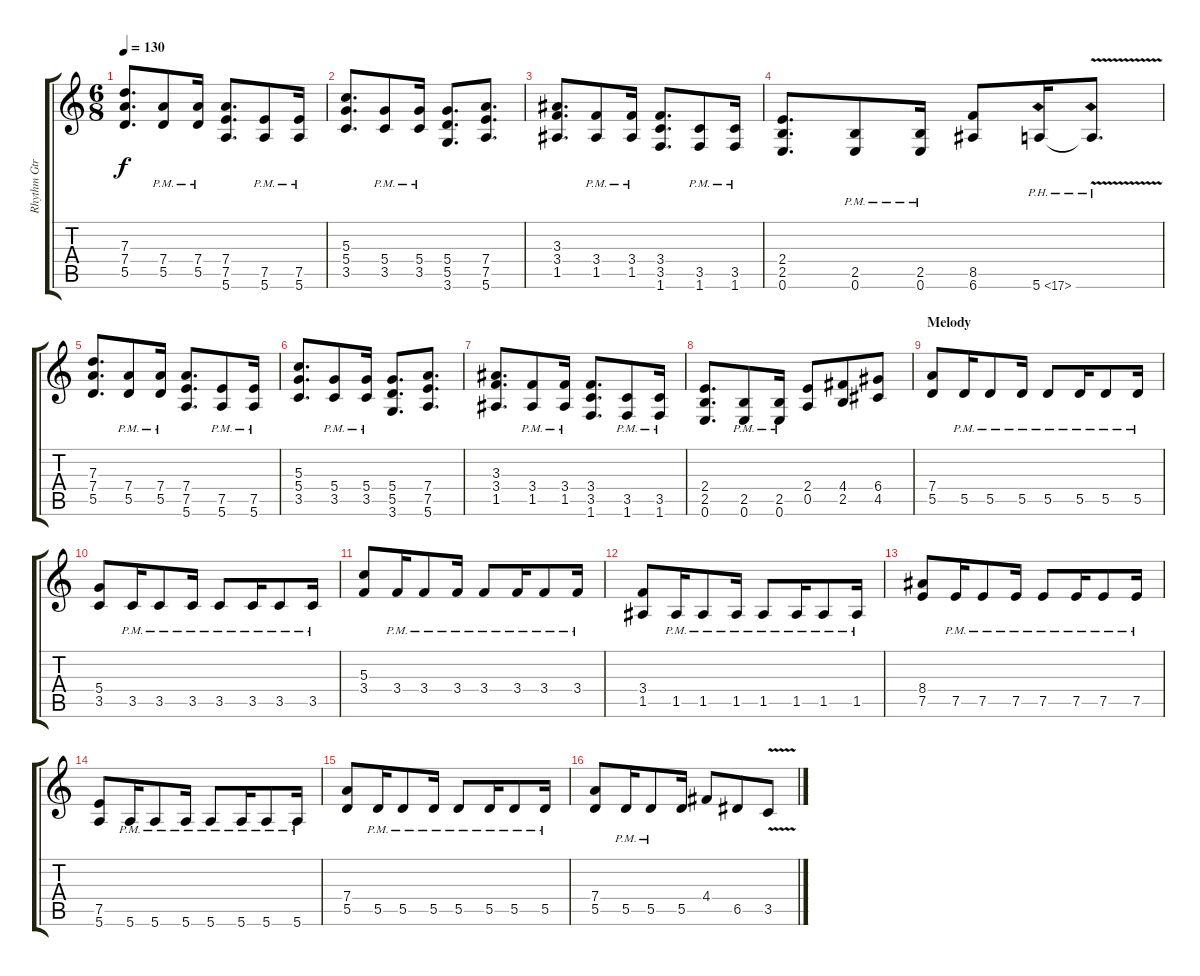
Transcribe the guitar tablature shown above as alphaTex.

\track ("Rhythm Gtr. 1" "Rhythm Gtr") {instrument overdrivenguitar}
\staff {score tabs}
\tuning (E4 B3 G3 D3 A2 E2) {hide}
\ts (6 8)
\tempo 130
\clef g2
\ks c
(7.3 7.4 5.5).8{d dy f} (7.4{pm} 5.5{pm}).8 (7.4{pm} 5.5{pm}).16 (7.4 7.5 5.6).8{d} (7.5{pm} 5.6{pm}).8 (7.5{pm} 5.6{pm}).16 |
(5.3 5.4 3.5).8{d} (5.4{pm} 3.5{pm}).8 (5.4{pm} 3.5{pm}).16 (5.4 5.5 3.6).8{d} (7.4 7.5 5.6).8{d} |
(3.3 3.4 1.5).8{d} (3.4{pm} 1.5{pm}).8 (3.4{pm} 1.5{pm}).16 (3.4 3.5 1.6).8{d} (3.5{pm} 1.6{pm}).8 (3.5{pm} 1.6{pm}).16 |
(2.4 2.5 0.6).8{d} (2.5{pm} 0.6{pm}).8 (2.5{pm} 0.6{pm}).16 (8.5 6.6).8 5.6{ph 12}.16 5.6{ph 12 v t}.8{d} |
(7.3 7.4 5.5).8{d} (7.4{pm} 5.5{pm}).8 (7.4{pm} 5.5{pm}).16 (7.4 7.5 5.6).8{d} (7.5{pm} 5.6{pm}).8 (7.5{pm} 5.6{pm}).16 |
(5.3 5.4 3.5).8{d} (5.4{pm} 3.5{pm}).8 (5.4{pm} 3.5{pm}).16 (5.4 5.5 3.6).8{d} (7.4 7.5 5.6).8{d} |
(3.3 3.4 1.5).8{d} (3.4{pm} 1.5{pm}).8 (3.4{pm} 1.5{pm}).16 (3.4 3.5 1.6).8{d} (3.5{pm} 1.6{pm}).8 (3.5{pm} 1.6{pm}).16 |
(2.4 2.5 0.6).8{d} (2.5{pm} 0.6{pm}).8 (2.5{pm} 0.6{pm}).16 (2.4 0.5).8 (4.4 2.5).8 (6.4 4.5).8 |
\section ("" "Melody")
(7.4 5.5).8 5.5{pm}.16 5.5{pm}.8 5.5{pm}.16 5.5{pm}.8 5.5{pm}.16 5.5{pm}.8 5.5{pm}.16 |
(5.4 3.5).8 3.5{pm}.16 3.5{pm}.8 3.5{pm}.16 3.5{pm}.8 3.5{pm}.16 3.5{pm}.8 3.5{pm}.16 |
(5.3 3.4).8 3.4{pm}.16 3.4{pm}.8 3.4{pm}.16 3.4{pm}.8 3.4{pm}.16 3.4{pm}.8 3.4{pm}.16 |
(3.4 1.5).8 1.5{pm}.16 1.5{pm}.8 1.5{pm}.16 1.5{pm}.8 1.5{pm}.16 1.5{pm}.8 1.5{pm}.16 |
(8.4 7.5).8 7.5{pm}.16 7.5{pm}.8 7.5{pm}.16 7.5{pm}.8 7.5{pm}.16 7.5{pm}.8 7.5{pm}.16 |
(7.5 5.6).8 5.6{pm}.16 5.6{pm}.8 5.6{pm}.16 5.6{pm}.8 5.6{pm}.16 5.6{pm}.8 5.6{pm}.16 |
(7.4 5.5).8 5.5{pm}.16 5.5{pm}.8 5.5{pm}.16 5.5{pm}.8 5.5{pm}.16 5.5{pm}.8 5.5{pm}.16 |
(7.4 5.5).8 5.5{pm}.16 5.5{pm}.8 5.5.16 4.4.8 6.5.8 3.5{v}.8
